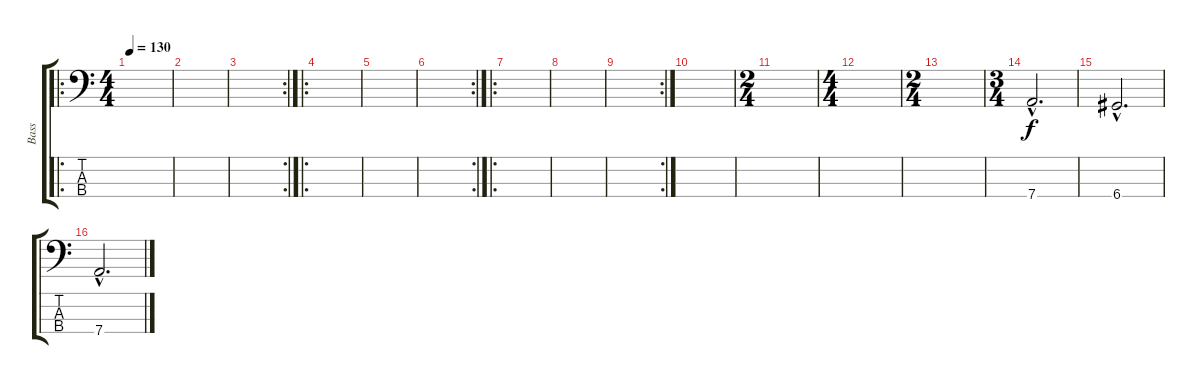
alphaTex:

\track ("Bass" "Bass") {instrument acousticguitarnylon}
\staff {score tabs}
\tuning (F2 C2 G1 D1) {hide}
\ro
\ts (4 4)
\tempo 130
\clef f4
\ks c
|
|
\rc 2
|
\ro
|
|
\rc 2
|
\ro
|
|
\rc 2
|
|
\ts (2 4)
|
\ts (4 4)
|
\ts (2 4)
|
\ts (3 4)
7.4{hac}.2{d} |
6.4{hac}.2{d} |
7.4{hac}.2{d}
